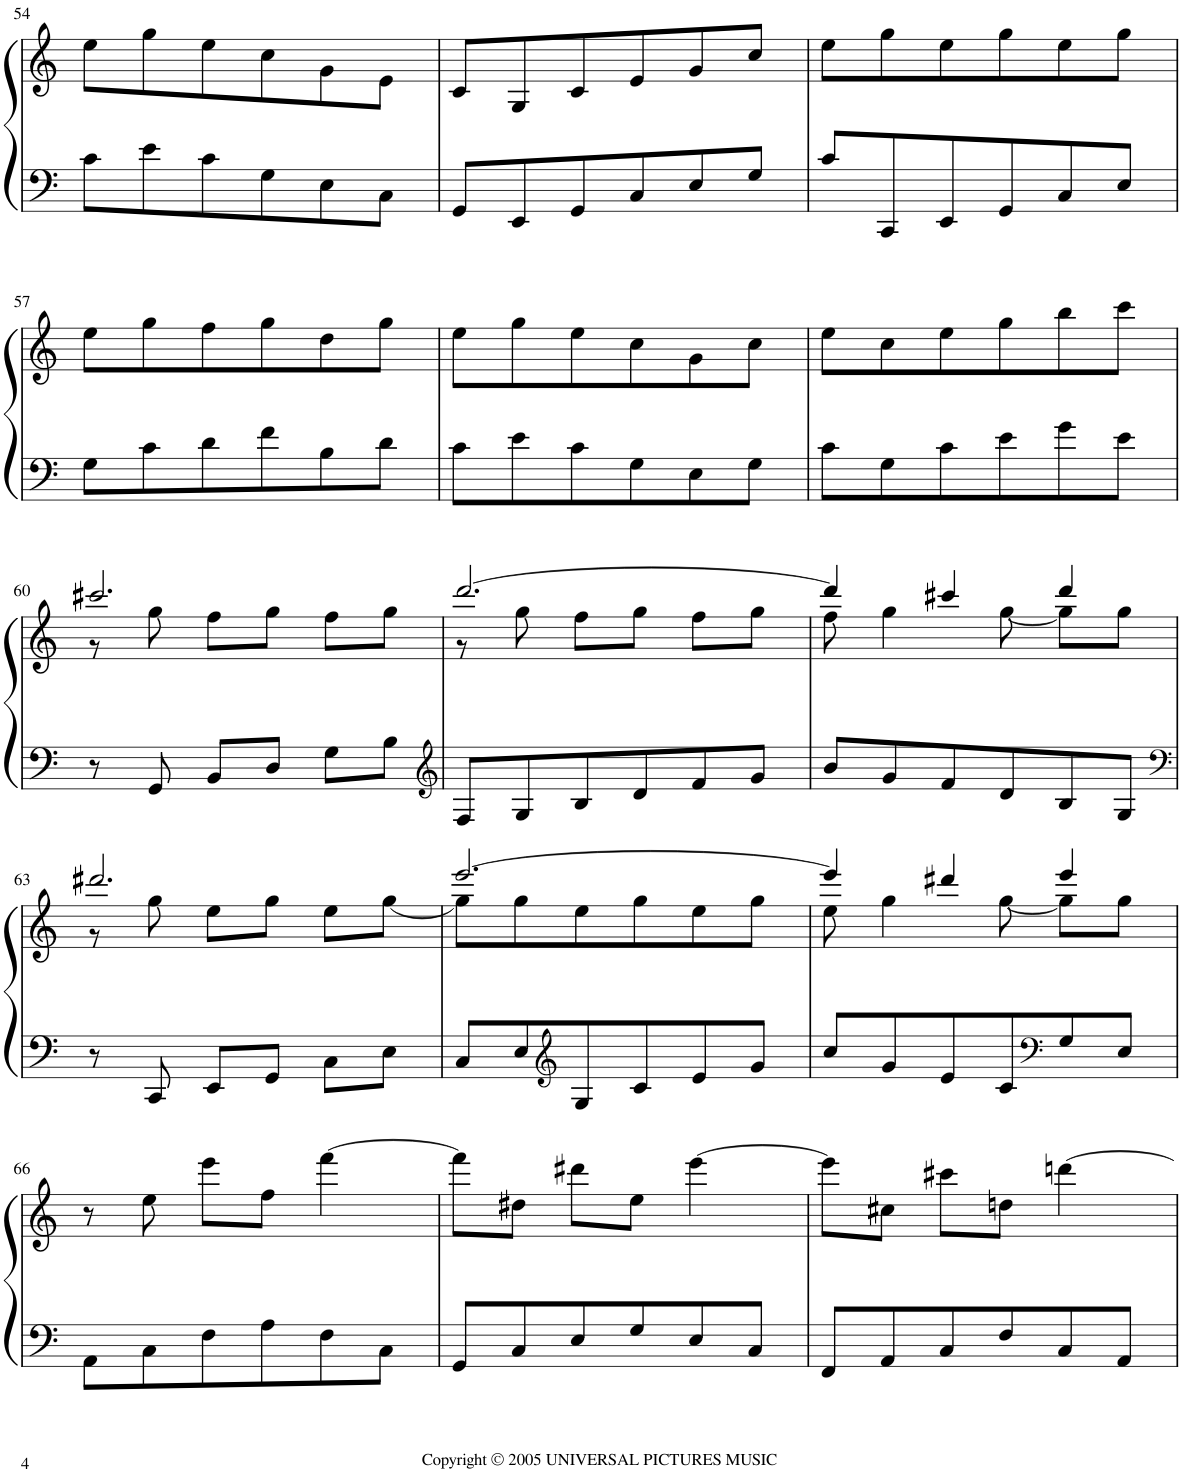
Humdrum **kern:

**kern	**kern
*part1	*part1
*staff2	*staff1
*I"Piano	*
*I'Pno.	*
!!LO:PB:g=z
*clefF4	*clefG2
*k[]	*k[]
*M3/4	*M3/4
=54	=54
8c\L	8ee\L
8e\	8gg\
8c\	8ee\
8G\	8cc\
8E\	8g\
8C\J	8e\J
=55	=55
8GG/L	8c/L
8EE/	8G/
8GG/	8c/
8C/	8e/
8E/	8g/
8G/J	8cc/J
=56	=56
8c/L	8ee\L
8CC/	8gg\
8EE/	8ee\
8GG/	8gg\
8C/	8ee\
8E/J	8gg\J
!!LO:LB:g=z
=57	=57
8G\L	8ee\L
8c\	8gg\
8d\	8ff\
8f\	8gg\
8B\	8dd\
8d\J	8gg\J
=58	=58
8c\L	8ee\L
8e\	8gg\
8c\	8ee\
8G\	8cc\
8E\	8g\
8G\J	8cc\J
=59	=59
8c\L	8ee\L
8G\	8cc\
8c\	8ee\
8e\	8gg\
8g\	8bb\
8e\J	8ccc\J
!!LO:LB:g=z
=60	=60
*	*^
8r	2.ccc#X/	8r
8GG/	.	8gg\
8BB/L	.	8ff\L
8D/J	.	8gg\J
8G\L	.	8ff\L
8B\J	.	8gg\J
=61	=61	=61
*clefG2	*	*
8F/L	[2.ddd/	8r
8G/	.	8gg\
8B/	.	8ff\L
8d/	.	8gg\J
8f/	.	8ff\L
8g/J	.	8gg\J
=62	=62	=62
8b/L	4ddd/]	8ff\
8g/	.	4gg\
8f/	4ccc#X/	.
8d/	.	[8gg\
8B/	4ddd/	8gg\L]
8G/J	.	8gg\J
!!LO:LB:g=z	!!
=63	=63	=63
*clefF4	*	*
8r	2.ddd#X/	8r
8CC/	.	8gg\
8EE/L	.	8ee\L
8GG/J	.	8gg\J
8C\L	.	8ee\L
8E\J	.	[8gg\J
=64	=64	=64
8C/L	[2.eee/	8gg\L]
8E/	.	8gg\
*clefG2	*	*
8G/	.	8ee\
8c/	.	8gg\
8e/	.	8ee\
8g/J	.	8gg\J
=65	=65	=65
8cc/L	4eee/]	8ee\
8g/	.	4gg\
8e/	4ddd#X/	.
8c/	.	[8gg\
*clefF4	*	*
8G/	4eee/	8gg\L]
8E/J	.	8gg\J
*	*v	*v
!!LO:LB:g=z
=66	=66
8AA\L	8r
8C\	8ee\
8F\	8eee\L
8A\	8ff\J
8F\	[4fff\
8C\J	.
=67	=67
8GG/L	8fff\L]
8C/	8dd#X\J
8E/	8ddd#X\L
8G/	8ee\J
8E/	[4eee\
8C/J	.
=68	=68
8FF/L	8eee\L]
8AA/	8cc#X\J
8C/	8ccc#X\L
8F/	8ddn\J
8C/	[4dddn\
8AA/J	.
=	=
*-	*-
